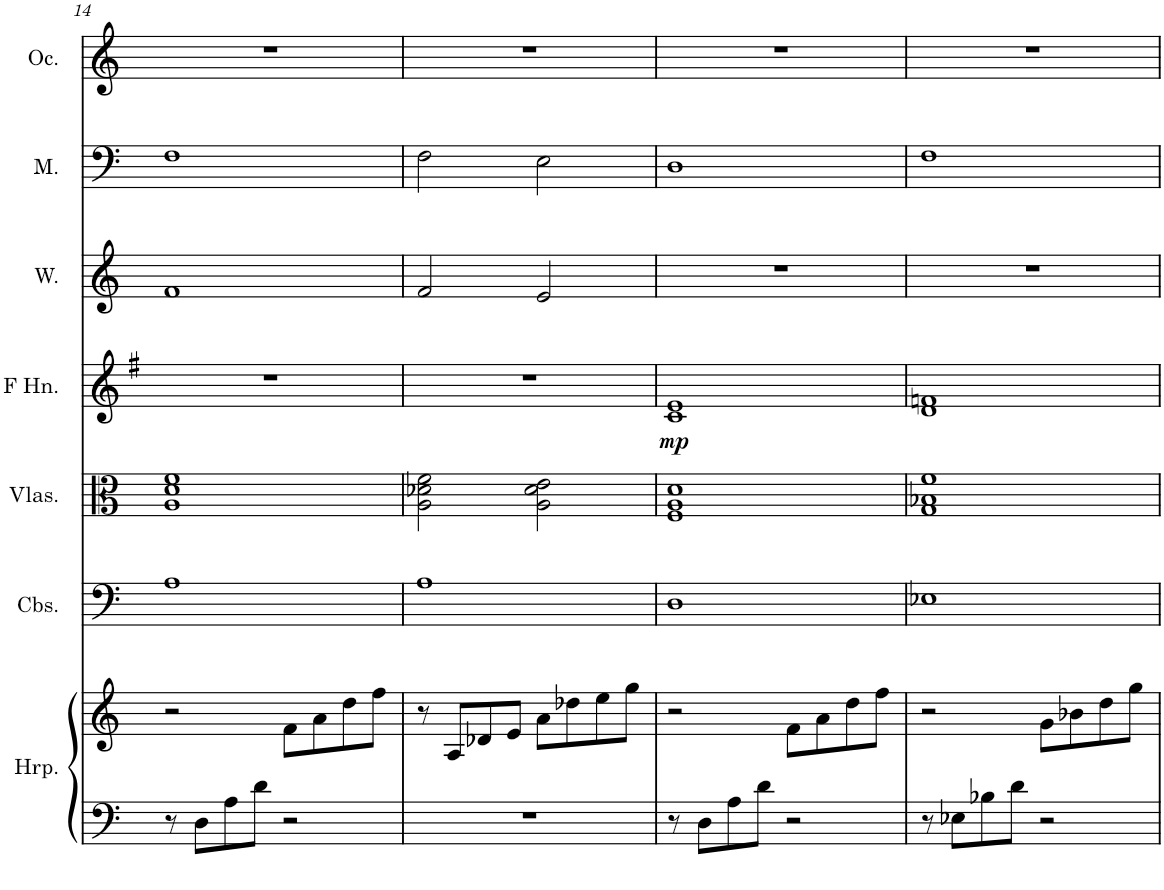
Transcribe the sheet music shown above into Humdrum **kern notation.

**kern	**kern	**kern	**kern	**kern	**dynam	**kern	**kern	**kern
*part7	*part7	*part6	*part5	*part4	*part4	*part3	*part2	*part1
*staff8	*staff7	*staff6	*staff5	*staff4	*staff4	*staff3	*staff2	*staff1
*I"Harp	*	*I"Contrabasses	*I"Violas	*I"Horn in F	*	*I"Women	*I"Men	*I"Ocarina
*I'Hrp.	*	*I'Cbs.	*I'Vlas.	*	*	*I'W.	*I'M.	*I'Oc.
!!LO:PB:g=z
*clefF4	*clefG2	*clefF4	*clefC3	*clefG2	*	*clefG2	*clefF4	*clefG2
*	*	*Trd7c12	*	*Trd4c7	*	*	*	*
*k[]	*k[]	*k[]	*k[]	*k[f#]	*	*k[]	*k[]	*k[]
*M4/4	*M4/4	*M4/4	*M4/4	*M4/4	*	*M4/4	*M4/4	*M4/4
=14	=14	=14	=14	=14	=14	=14	=14	=14
8r	2r	1A	1A 1d 1f	1r	.	1f	1F	1r
8D\L	.	.	.	.	.	.	.	.
8A\	.	.	.	.	.	.	.	.
8d\J	.	.	.	.	.	.	.	.
2r	8f\L	.	.	.	.	.	.	.
.	8a\	.	.	.	.	.	.	.
.	8dd\	.	.	.	.	.	.	.
.	8ff\J	.	.	.	.	.	.	.
=15	=15	=15	=15	=15	=15	=15	=15	=15
1r	8r	1A	2A\ 2d-X\ 2f\	1r	.	2f/	2F\	1r
.	8A/L	.	.	.	.	.	.	.
.	8d-X/	.	.	.	.	.	.	.
.	8e/J	.	.	.	.	.	.	.
.	8a\L	.	2A\ 2d-\ 2e\	.	.	2e/	2E\	.
.	8dd-X\	.	.	.	.	.	.	.
.	8ee\	.	.	.	.	.	.	.
.	8gg\J	.	.	.	.	.	.	.
=16	=16	=16	=16	=16	=16	=16	=16	=16
!	!	!	!	!	!LO:DY:b	!	!	!
8r	2r	1D	1F 1A 1d	1c 1e	mp	1r	1D	1r
8D\L	.	.	.	.	.	.	.	.
8A\	.	.	.	.	.	.	.	.
8d\J	.	.	.	.	.	.	.	.
2r	8f\L	.	.	.	.	.	.	.
.	8a\	.	.	.	.	.	.	.
.	8dd\	.	.	.	.	.	.	.
.	8ff\J	.	.	.	.	.	.	.
=17	=17	=17	=17	=17	=17	=17	=17	=17
8r	2r	1E-X	1G 1B-X 1f	1d 1fn	.	1r	1F	1r
8E-X\L	.	.	.	.	.	.	.	.
8B-X\	.	.	.	.	.	.	.	.
8d\J	.	.	.	.	.	.	.	.
2r	8g\L	.	.	.	.	.	.	.
.	8b-X\	.	.	.	.	.	.	.
.	8dd\	.	.	.	.	.	.	.
.	8gg\J	.	.	.	.	.	.	.
=	=	=	=	=	=	=	=	=
*-	*-	*-	*-	*-	*-	*-	*-	*-
